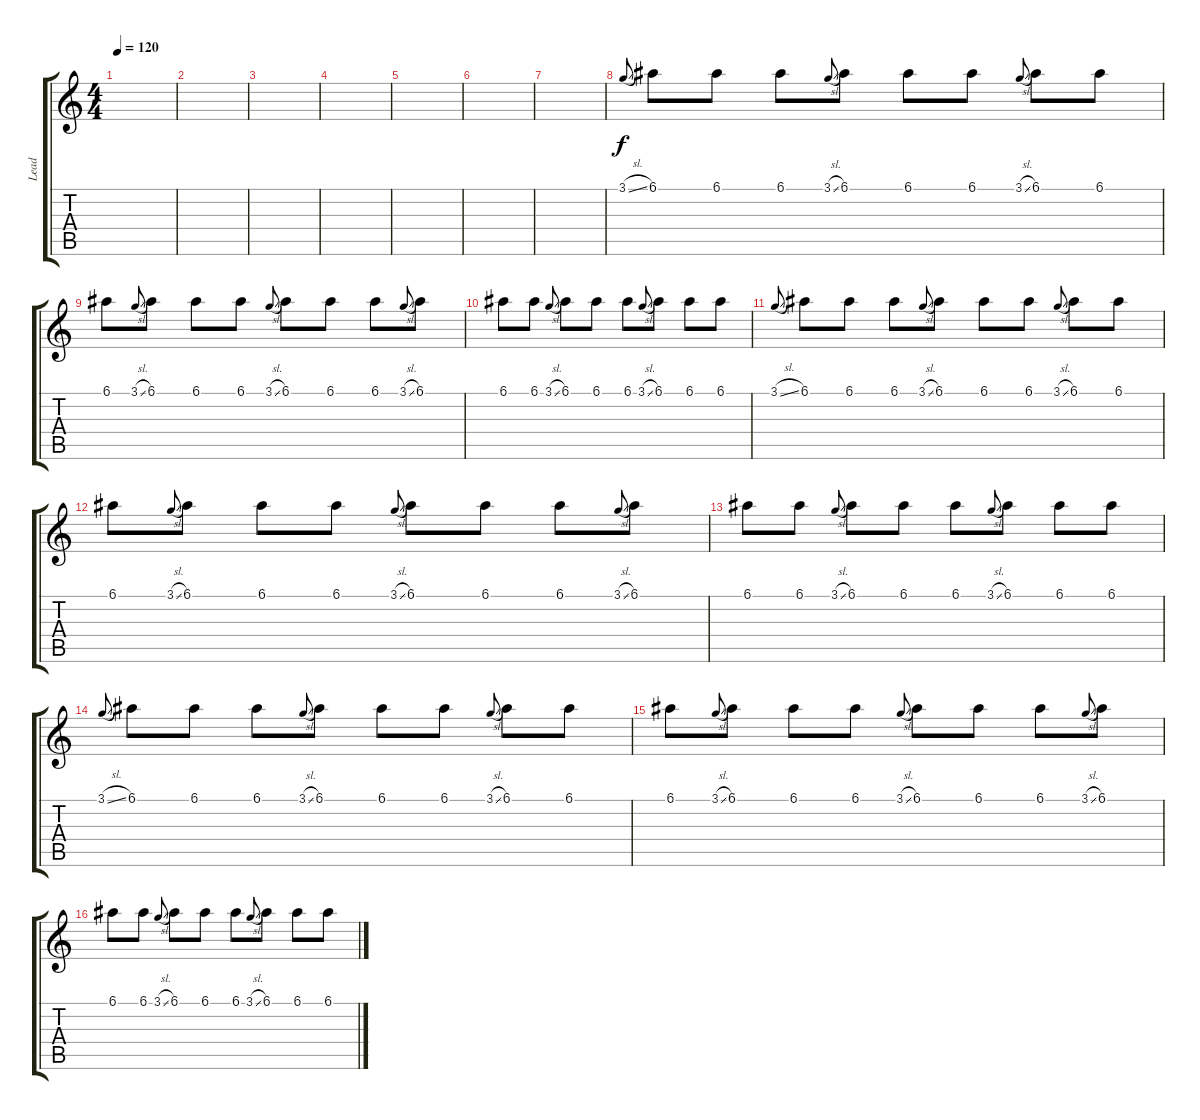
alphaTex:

\track ("Lead" "Lead") {instrument distortionguitar}
\staff {score tabs}
\tuning (E4 B3 G3 D3 A2 E2) {hide}
\ts (4 4)
\tempo 120
\clef g2
\ks c
|
|
|
|
|
|
|
3.1{sl}.8{gr onbeat} 6.1.8 6.1.8 6.1.8 3.1{sl}.8{gr onbeat} 6.1.8 6.1.8 6.1.8 3.1{sl}.8{gr onbeat} 6.1.8 6.1.8 |
6.1.8 3.1{sl}.8{gr onbeat} 6.1.8 6.1.8 6.1.8 3.1{sl}.8{gr onbeat} 6.1.8 6.1.8 6.1.8 3.1{sl}.8{gr onbeat} 6.1.8 |
6.1.8 6.1.8 3.1{sl}.8{gr onbeat} 6.1.8 6.1.8 6.1.8 3.1{sl}.8{gr onbeat} 6.1.8 6.1.8 6.1.8 |
3.1{sl}.8{gr onbeat} 6.1.8 6.1.8 6.1.8 3.1{sl}.8{gr onbeat} 6.1.8 6.1.8 6.1.8 3.1{sl}.8{gr onbeat} 6.1.8 6.1.8 |
6.1.8 3.1{sl}.8{gr onbeat} 6.1.8 6.1.8 6.1.8 3.1{sl}.8{gr onbeat} 6.1.8 6.1.8 6.1.8 3.1{sl}.8{gr onbeat} 6.1.8 |
6.1.8 6.1.8 3.1{sl}.8{gr onbeat} 6.1.8 6.1.8 6.1.8 3.1{sl}.8{gr onbeat} 6.1.8 6.1.8 6.1.8 |
3.1{sl}.8{gr onbeat} 6.1.8 6.1.8 6.1.8 3.1{sl}.8{gr onbeat} 6.1.8 6.1.8 6.1.8 3.1{sl}.8{gr onbeat} 6.1.8 6.1.8 |
6.1.8 3.1{sl}.8{gr onbeat} 6.1.8 6.1.8 6.1.8 3.1{sl}.8{gr onbeat} 6.1.8 6.1.8 6.1.8 3.1{sl}.8{gr onbeat} 6.1.8 |
6.1.8 6.1.8 3.1{sl}.8{gr onbeat} 6.1.8 6.1.8 6.1.8 3.1{sl}.8{gr onbeat} 6.1.8 6.1.8 6.1.8
